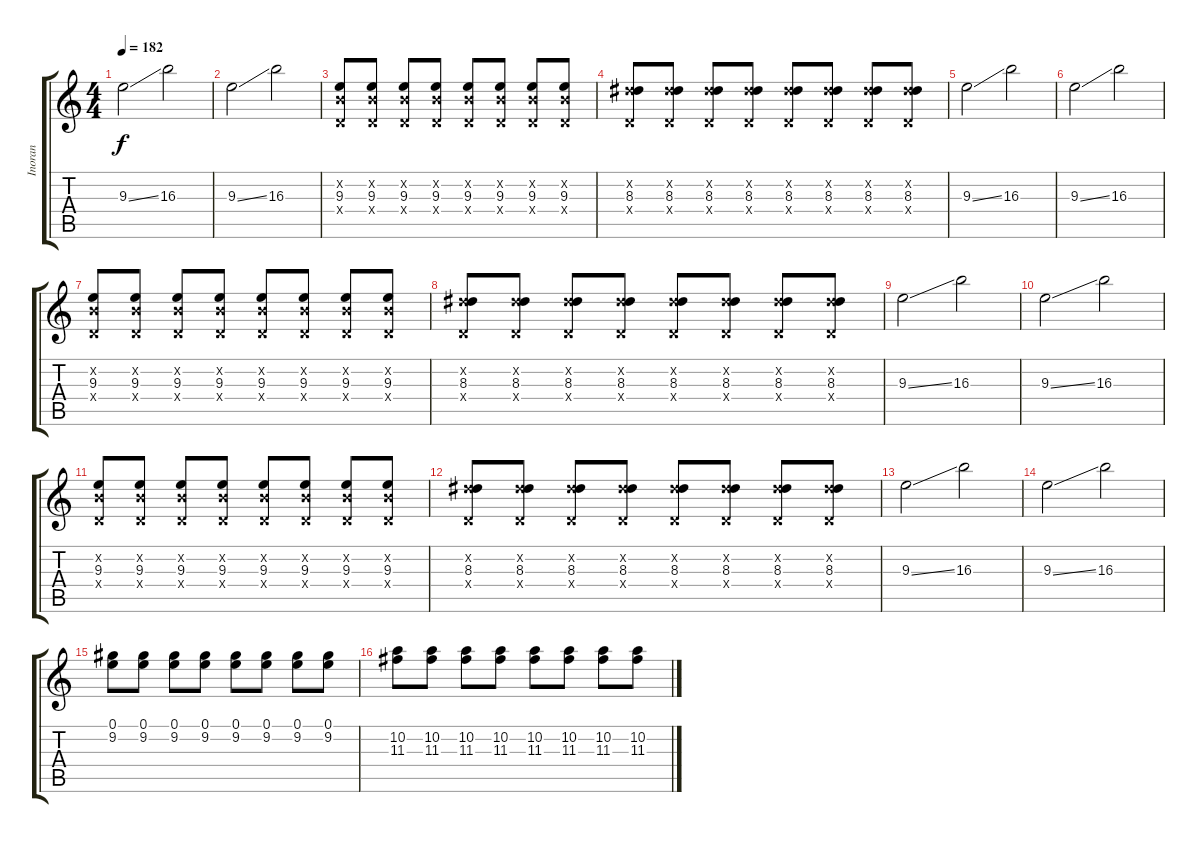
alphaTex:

\track ("Inoran" "Inoran") {instrument distortionguitar}
\staff {score tabs}
\tuning (E4 B3 G3 D3 A2 E2) {hide}
\ts (4 4)
\tempo 182
\clef g2
\ks c
9.3{ss}.2{dy f} 16.3.2 |
9.3{ss}.2 16.3.2 |
(0.2{x} 9.3 0.4{x}).8 (0.2{x} 9.3 0.4{x}).8 (0.2{x} 9.3 0.4{x}).8 (0.2{x} 9.3 0.4{x}).8 (0.2{x} 9.3 0.4{x}).8 (0.2{x} 9.3 0.4{x}).8 (0.2{x} 9.3 0.4{x}).8 (0.2{x} 9.3 0.4{x}).8 |
(4.2{x} 8.3 0.4{x}).8 (4.2{x} 8.3 0.4{x}).8 (4.2{x} 8.3 0.4{x}).8 (4.2{x} 8.3 0.4{x}).8 (4.2{x} 8.3 0.4{x}).8 (4.2{x} 8.3 0.4{x}).8 (4.2{x} 8.3 0.4{x}).8 (4.2{x} 8.3 0.4{x}).8 |
9.3{ss}.2 16.3.2 |
9.3{ss}.2 16.3.2 |
(0.2{x} 9.3 0.4{x}).8 (0.2{x} 9.3 0.4{x}).8 (0.2{x} 9.3 0.4{x}).8 (0.2{x} 9.3 0.4{x}).8 (0.2{x} 9.3 0.4{x}).8 (0.2{x} 9.3 0.4{x}).8 (0.2{x} 9.3 0.4{x}).8 (0.2{x} 9.3 0.4{x}).8 |
(4.2{x} 8.3 0.4{x}).8 (4.2{x} 8.3 0.4{x}).8 (4.2{x} 8.3 0.4{x}).8 (4.2{x} 8.3 0.4{x}).8 (4.2{x} 8.3 0.4{x}).8 (4.2{x} 8.3 0.4{x}).8 (4.2{x} 8.3 0.4{x}).8 (4.2{x} 8.3 0.4{x}).8 |
9.3{ss}.2 16.3.2 |
9.3{ss}.2 16.3.2 |
(0.2{x} 9.3 0.4{x}).8 (0.2{x} 9.3 0.4{x}).8 (0.2{x} 9.3 0.4{x}).8 (0.2{x} 9.3 0.4{x}).8 (0.2{x} 9.3 0.4{x}).8 (0.2{x} 9.3 0.4{x}).8 (0.2{x} 9.3 0.4{x}).8 (0.2{x} 9.3 0.4{x}).8 |
(4.2{x} 8.3 0.4{x}).8 (4.2{x} 8.3 0.4{x}).8 (4.2{x} 8.3 0.4{x}).8 (4.2{x} 8.3 0.4{x}).8 (4.2{x} 8.3 0.4{x}).8 (4.2{x} 8.3 0.4{x}).8 (4.2{x} 8.3 0.4{x}).8 (4.2{x} 8.3 0.4{x}).8 |
9.3{ss}.2 16.3.2 |
9.3{ss}.2 16.3.2 |
(0.1 9.2).8 (0.1 9.2).8 (0.1 9.2).8 (0.1 9.2).8 (0.1 9.2).8 (0.1 9.2).8 (0.1 9.2).8 (0.1 9.2).8 |
(10.2 11.3).8 (10.2 11.3).8 (10.2 11.3).8 (10.2 11.3).8 (10.2 11.3).8 (10.2 11.3).8 (10.2 11.3).8 (10.2 11.3).8
